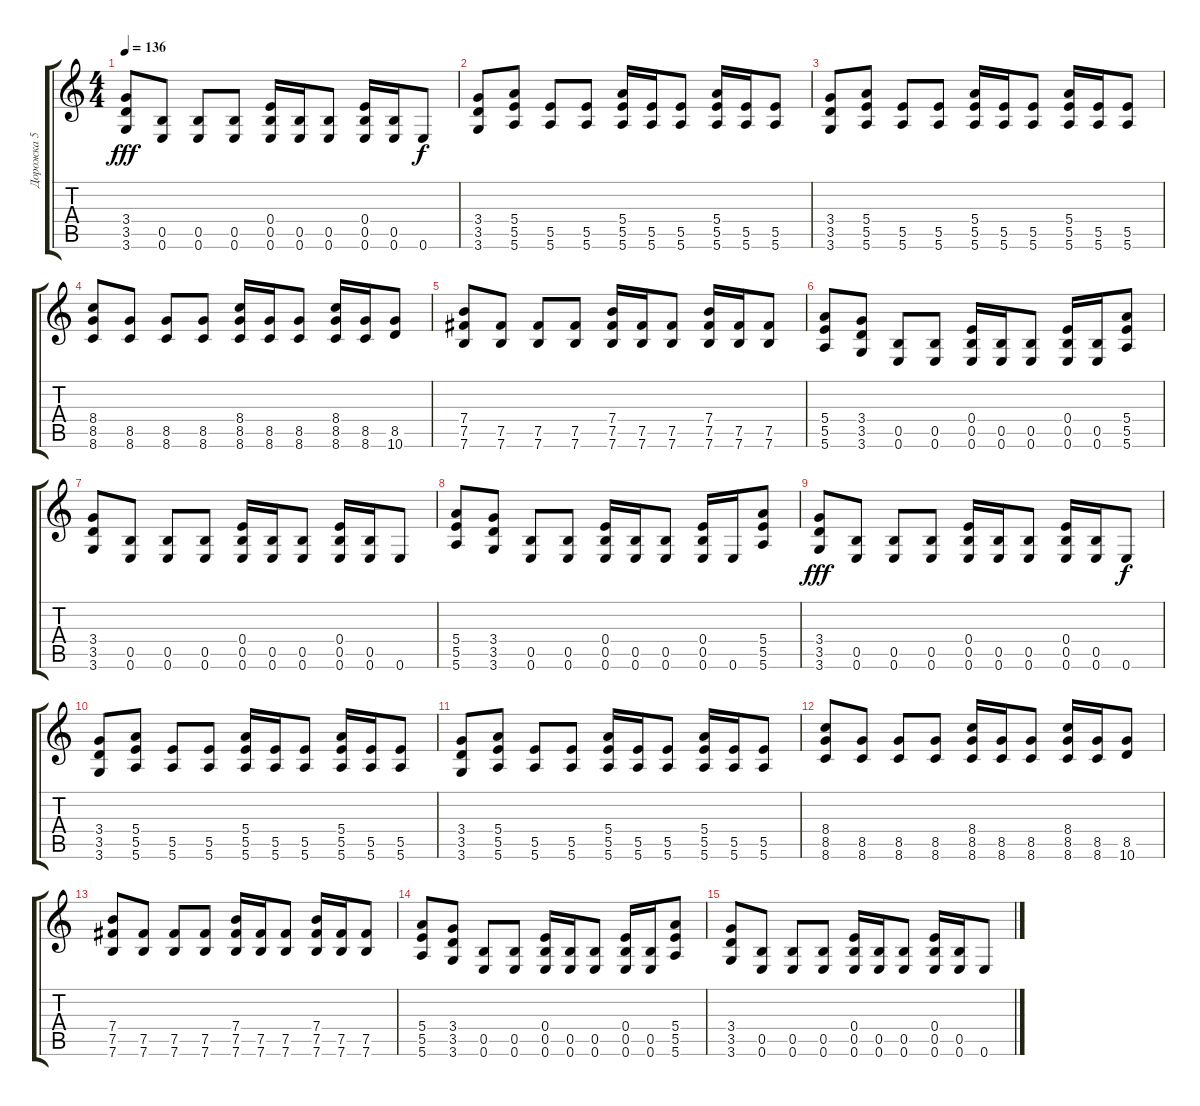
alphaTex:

\track ("Дорожка 5" "Дорожка 5") {instrument overdrivenguitar}
\staff {score tabs}
\tuning (E4 B3 G3 E3 B2 E2) {hide}
\ts (4 4)
\tempo 136
\clef g2
\ks c
(3.4 3.5 3.6).8{dy fff} (0.5 0.6).8 (0.5 0.6).8 (0.5 0.6).8 (0.4 0.5 0.6).16 (0.5 0.6).16 (0.5 0.6).8 (0.4 0.5 0.6).16 (0.5 0.6).16 0.6.8{dy f} |
(3.4 3.5 3.6).8 (5.4 5.5 5.6).8 (5.5 5.6).8 (5.5 5.6).8 (5.4 5.5 5.6).16 (5.5 5.6).16 (5.5 5.6).8 (5.4 5.5 5.6).16 (5.5 5.6).16 (5.5 5.6).8 |
(3.4 3.5 3.6).8 (5.4 5.5 5.6).8 (5.5 5.6).8 (5.5 5.6).8 (5.4 5.5 5.6).16 (5.5 5.6).16 (5.5 5.6).8 (5.4 5.5 5.6).16 (5.5 5.6).16 (5.5 5.6).8 |
(8.4 8.5 8.6).8 (8.5 8.6).8 (8.5 8.6).8 (8.5 8.6).8 (8.4 8.5 8.6).16 (8.5 8.6).16 (8.5 8.6).8 (8.4 8.5 8.6).16 (8.5 8.6).16 (8.5 10.6).8 |
(7.4 7.5 7.6).8 (7.5 7.6).8 (7.5 7.6).8 (7.5 7.6).8 (7.4 7.5 7.6).16 (7.5 7.6).16 (7.5 7.6).8 (7.4 7.5 7.6).16 (7.5 7.6).16 (7.5 7.6).8 |
(5.4 5.5 5.6).8 (3.4 3.5 3.6).8 (0.5 0.6).8 (0.5 0.6).8 (0.4 0.5 0.6).16 (0.5 0.6).16 (0.5 0.6).8 (0.4 0.5 0.6).16 (0.5 0.6).16 (5.4 5.5 5.6).8 |
(3.4 3.5 3.6).8 (0.5 0.6).8 (0.5 0.6).8 (0.5 0.6).8 (0.4 0.5 0.6).16 (0.5 0.6).16 (0.5 0.6).8 (0.4 0.5 0.6).16 (0.5 0.6).16 0.6.8 |
(5.4 5.5 5.6).8 (3.4 3.5 3.6).8 (0.5 0.6).8 (0.5 0.6).8 (0.4 0.5 0.6).16 (0.5 0.6).16 (0.5 0.6).8 (0.4 0.5 0.6).16 0.6.16 (5.4 5.5 5.6).8 |
(3.4 3.5 3.6).8{dy fff} (0.5 0.6).8 (0.5 0.6).8 (0.5 0.6).8 (0.4 0.5 0.6).16 (0.5 0.6).16 (0.5 0.6).8 (0.4 0.5 0.6).16 (0.5 0.6).16 0.6.8{dy f} |
(3.4 3.5 3.6).8 (5.4 5.5 5.6).8 (5.5 5.6).8 (5.5 5.6).8 (5.4 5.5 5.6).16 (5.5 5.6).16 (5.5 5.6).8 (5.4 5.5 5.6).16 (5.5 5.6).16 (5.5 5.6).8 |
(3.4 3.5 3.6).8 (5.4 5.5 5.6).8 (5.5 5.6).8 (5.5 5.6).8 (5.4 5.5 5.6).16 (5.5 5.6).16 (5.5 5.6).8 (5.4 5.5 5.6).16 (5.5 5.6).16 (5.5 5.6).8 |
(8.4 8.5 8.6).8 (8.5 8.6).8 (8.5 8.6).8 (8.5 8.6).8 (8.4 8.5 8.6).16 (8.5 8.6).16 (8.5 8.6).8 (8.4 8.5 8.6).16 (8.5 8.6).16 (8.5 10.6).8 |
(7.4 7.5 7.6).8 (7.5 7.6).8 (7.5 7.6).8 (7.5 7.6).8 (7.4 7.5 7.6).16 (7.5 7.6).16 (7.5 7.6).8 (7.4 7.5 7.6).16 (7.5 7.6).16 (7.5 7.6).8 |
(5.4 5.5 5.6).8 (3.4 3.5 3.6).8 (0.5 0.6).8 (0.5 0.6).8 (0.4 0.5 0.6).16 (0.5 0.6).16 (0.5 0.6).8 (0.4 0.5 0.6).16 (0.5 0.6).16 (5.4 5.5 5.6).8 |
(3.4 3.5 3.6).8 (0.5 0.6).8 (0.5 0.6).8 (0.5 0.6).8 (0.4 0.5 0.6).16 (0.5 0.6).16 (0.5 0.6).8 (0.4 0.5 0.6).16 (0.5 0.6).16 0.6.8
